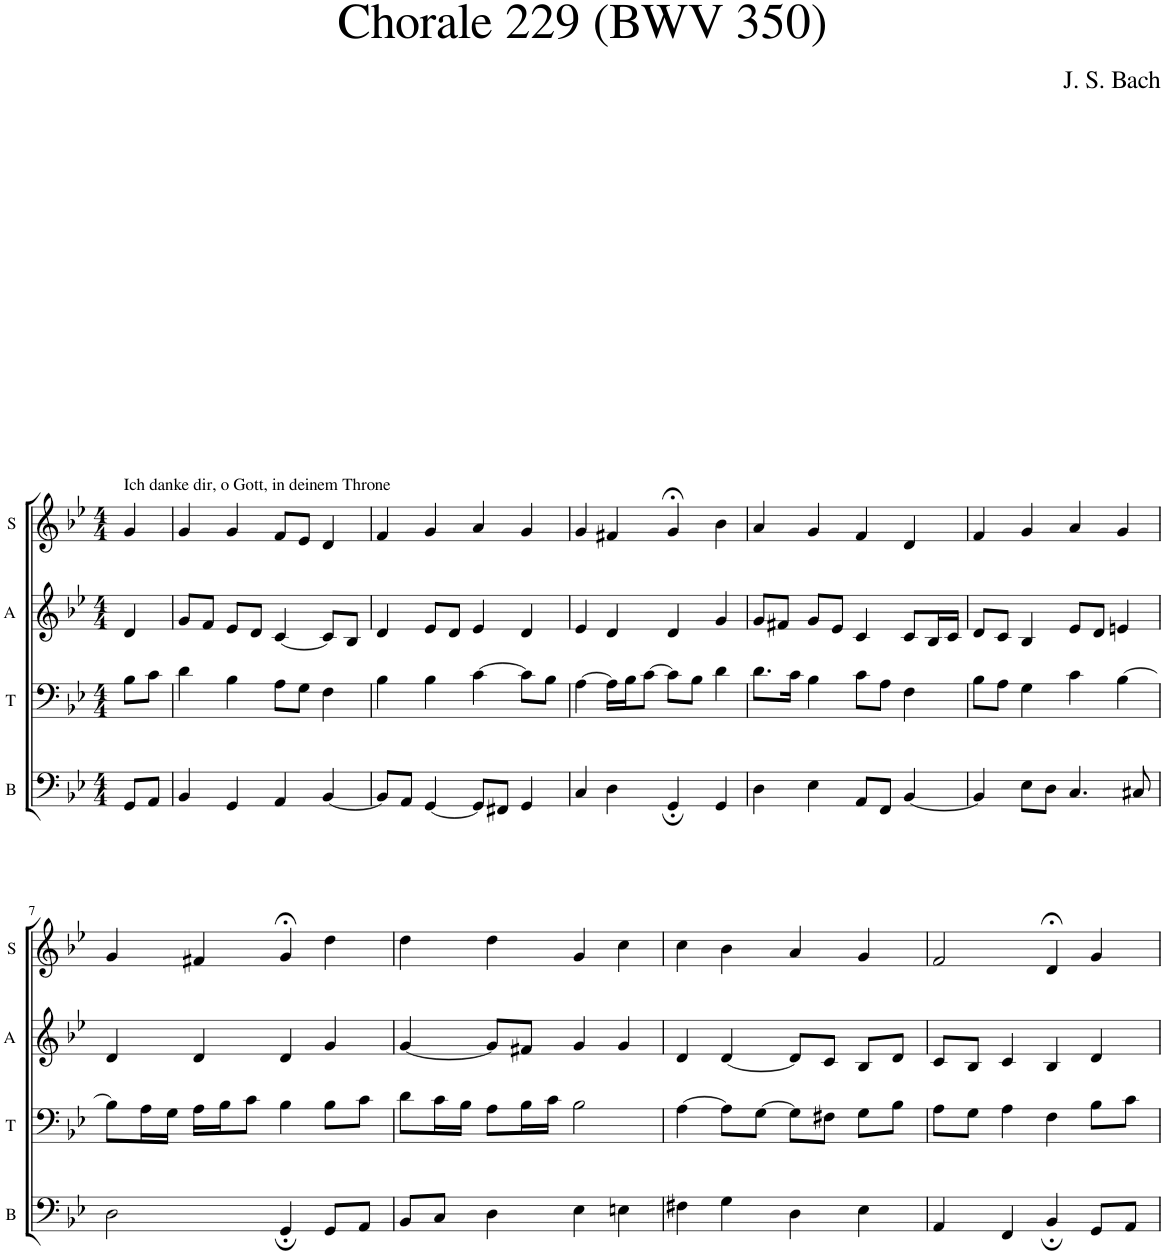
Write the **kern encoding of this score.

**kern	**kern	**kern	**kern
*part4	*part3	*part2	*part1
*staff4	*staff3	*staff2	*staff1
*I"B	*I"T	*I"A	*I"S
*I'B	*I'T	*I'A	*I'S
*clefF4	*clefF4	*clefG2	*clefG2
*k[b-e-]	*k[b-e-]	*k[b-e-]	*k[b-e-]
*M4/4	*M4/4	*M4/4	*M4/4
=1	=1	=1	=1
!	!	!	!LO:TX:a:t=Ich danke dir, o Gott, in deinem Throne
8GG/L	8B-\L	4d/	4g/
8AA/J	8c\J	.	.
=2	=2	=2	=2
4BB-/	4d\	8g/L	4g/
.	.	8f/J	.
4GG/	4B-\	8e-/L	4g/
.	.	8d/J	.
4AA/	8A\L	[4c/	8f/L
.	8G\J	.	8e-/J
[4BB-/	4F\	8c/L]	4d/
.	.	8B-/J	.
=3	=3	=3	=3
8BB-/L]	4B-\	4d/	4f/
8AA/J	.	.	.
[4GG/	4B-\	8e-/L	4g/
.	.	8d/J	.
8GG/L]	[4c\	4e-/	4a/
8FF#X/J	.	.	.
4GG/	8c\L]	4d/	4g/
.	8B-\J	.	.
=4	=4	=4	=4
4C/	[4A\	4e-/	4g/
4D\	16A\LL]	4d/	4f#X/
.	16B-\J	.	.
.	[8c\J	.	.
4GG;/	8c\L]	4d/	4g;</
.	8B-\J	.	.
4GG/	4d\	4g/	4b-\
=5	=5	=5	=5
4D\	8.d\L	8g/L	4a/
.	.	8f#X/J	.
.	16c\Jk	.	.
4E-\	4B-\	8g/L	4g/
.	.	8e-/J	.
8AA/L	8c\L	4c/	4f/
8FF/J	8A\J	.	.
[4BB-/	4F\	8c/L	4d/
.	.	16B-/L	.
.	.	16c/JJ	.
=6	=6	=6	=6
4BB-/]	8B-\L	8d/L	4f/
.	8A\J	8c/J	.
8E-\L	4G\	4B-/	4g/
8D\J	.	.	.
4.C/	4c\	8e-/L	4a/
.	.	8d/J	.
.	[4B-\	4en/	4g/
8C#X/	.	.	.
!!LO:LB:g=z
=7	=7	=7	=7
2D\	8B-\L]	4d/	4g/
.	16A\L	.	.
.	16G\JJ	.	.
.	16A\LL	4d/	4f#X/
.	16B-\J	.	.
.	8c\J	.	.
4GG;/	4B-\	4d/	4g;</
8GG/L	8B-\L	4g/	4dd\
8AA/J	8c\J	.	.
=8	=8	=8	=8
8BB-/L	8d\L	[4g/	4dd\
8C/J	16c\L	.	.
.	16B-\JJ	.	.
4D\	8A\L	8g/L]	4dd\
.	16B-\L	8f#X/J	.
.	16c\JJ	.	.
4E-\	2B-\	4g/	4g/
4En\	.	4g/	4cc\
=9	=9	=9	=9
4F#X\	[4A\	4d/	4cc\
4G\	8A\L]	[4d/	4b-\
.	[8G\J	.	.
4D\	8G\L]	8d/L]	4a/
.	8F#X\J	8c/J	.
4E-\	8G\L	8B-/L	4g/
.	8B-\J	8d/J	.
=10	=10	=10	=10
4AA/	8A\L	8c/L	2f/
.	8G\J	8B-/J	.
4FF/	4A\	4c/	.
4BB-;/	4F\	4B-/	4d;</
8GG/L	8B-\L	4d/	4g/
8AA/J	8c\J	.	.
=	=	=	=
*-	*-	*-	*-
